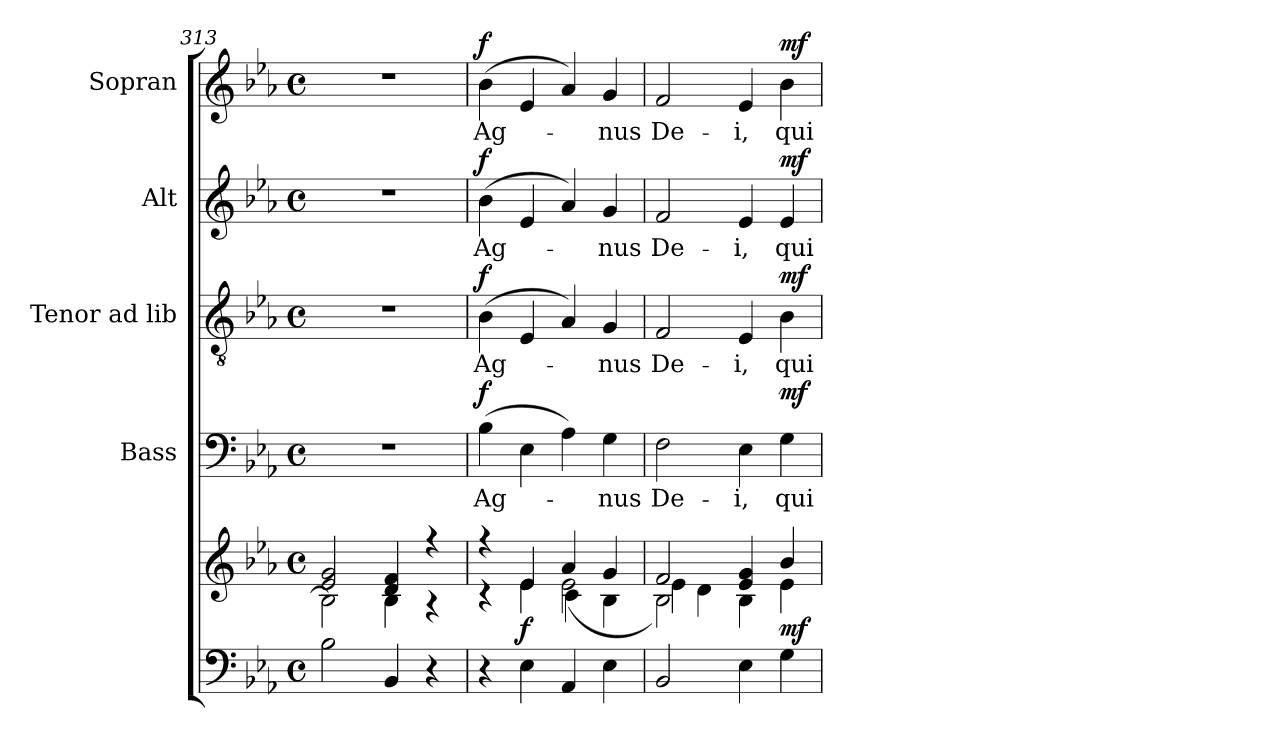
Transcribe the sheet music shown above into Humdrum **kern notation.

**kern	**kern	**dynam	**kern	**text	**dynam	**kern	**text	**dynam	**kern	**text	**dynam	**kern	**text	**dynam
*part5	*part5	*part5	*part4	*part4	*part4	*part3	*part3	*part3	*part2	*part2	*part2	*part1	*part1	*part1
*staff6	*staff5	*staff5/6	*staff4	*staff4	*staff4	*staff3	*staff3	*staff3	*staff2	*staff2	*staff2	*staff1	*staff1	*staff1
*	*	*	*I"Bass	*	*	*I"Tenor ad lib	*	*	*I"Alt	*	*	*I"Sopran	*	*
*	*	*	*I'B	*	*	*I'T	*	*	*I'A	*	*	*I'S	*	*
*clefF4	*clefG2	*	*clefF4	*	*	*clefGv2	*	*	*clefG2	*	*	*clefG2	*	*
*k[b-e-a-]	*k[b-e-a-]	*	*k[b-e-a-]	*	*	*k[b-e-a-]	*	*	*k[b-e-a-]	*	*	*k[b-e-a-]	*	*
*E-:	*E-:	*	*E-:	*	*	*E-:	*	*	*E-:	*	*	*E-:	*	*
*M4/4	*M4/4	*	*M4/4	*	*	*M4/4	*	*	*M4/4	*	*	*M4/4	*	*
*met(c)	*met(c)	*	*met(c)	*	*	*met(c)	*	*	*met(c)	*	*	*met(c)	*	*
=313	=313	=313	=313	=313	=313	=313	=313	=313	=313	=313	=313	=313	=313	=313
*	*^	*	*	*	*	*	*	*	*	*	*	*	*	*
2B-\	2e-/ 2g/	2B-\]	.	1r	.	.	1r	.	.	1r	.	.	1r	.	.
4BB-/	4d/ 4f/	4B-\	.	.	.	.	.	.	.	.	.	.	.	.	.
4r	4r	4r	.	.	.	.	.	.	.	.	.	.	.	.	.
=314	=314	=314	=314	=314	=314	=314	=314	=314	=314	=314	=314	=314	=314	=314	=314
*	*	*^	*	*	*	*	*	*	*	*	*	*	*	*	*
!	!	!	!	!	!	!LO:LY:b	!LO:DY:a	!	!LO:LY:b	!LO:DY:a	!	!LO:LY:b	!LO:DY:a	!	!LO:LY:b	!LO:DY:a
4r	4r	2ryy	4r	.	(>4B-\	Ag-	f	(>4B-\	Ag-	f	(>4b-\	Ag-	f	(>4b-\	Ag-	f
!	!	!	!	!LO:DY:b	!	!	!	!	!	!	!	!	!	!	!	!
4E-\	4e-/	.	4e-\	f	4E-\	.	.	4E-/	.	.	4e-/	.	.	4e-/	.	.
4AA-/	4a-/	(>2e-\	4c\	.	4A-\)	.	.	4A-/)	.	.	4a-/)	.	.	4a-/)	.	.
!	!	!	!	!	!	!LO:LY:b	!	!	!LO:LY:b	!	!	!LO:LY:b	!	!	!LO:LY:b	!
4E-\	4g/	.	4B-\	.	4G\	-nus	.	4G/	-nus	.	4g/	-nus	.	4g/	-nus	.
=315	=315	=315	=315	=315	=315	=315	=315	=315	=315	=315	=315	=315	=315	=315	=315	=315
!	!	!	!	!	!	!LO:LY:b	!	!	!LO:LY:b	!	!	!LO:LY:b	!	!	!LO:LY:b	!
2BB-/	2f/	2B-\)	4e-\	.	2F\	De-	.	2F/	De-	.	2f/	De-	.	2f/	De-	.
.	.	.	4d\	.	.	.	.	.	.	.	.	.	.	.	.	.
!	!	!	!	!	!	!LO:LY:b	!	!	!LO:LY:b	!	!	!LO:LY:b	!	!	!LO:LY:b	!
4E-\	4e-/ 4g/	4B-\	2ryy	.	4E-\	-i,	.	4E-/	-i,	.	4e-/	-i,	.	4e-/	-i,	.
!	!	!	!	!LO:DY:b	!	!LO:LY:b	!LO:DY:a	!	!LO:LY:b	!LO:DY:a	!	!LO:LY:b	!LO:DY:a	!	!LO:LY:b	!LO:DY:a
4G\	4b-/	4e-\	.	mf	4G\	qui	mf	4B-\	qui	mf	4e-/	qui	mf	4b-\	qui	mf
*	*v	*v	*v	*	*	*	*	*	*	*	*	*	*	*	*	*
=	=	=	=	=	=	=	=	=	=	=	=	=	=	=
*-	*-	*-	*-	*-	*-	*-	*-	*-	*-	*-	*-	*-	*-	*-
